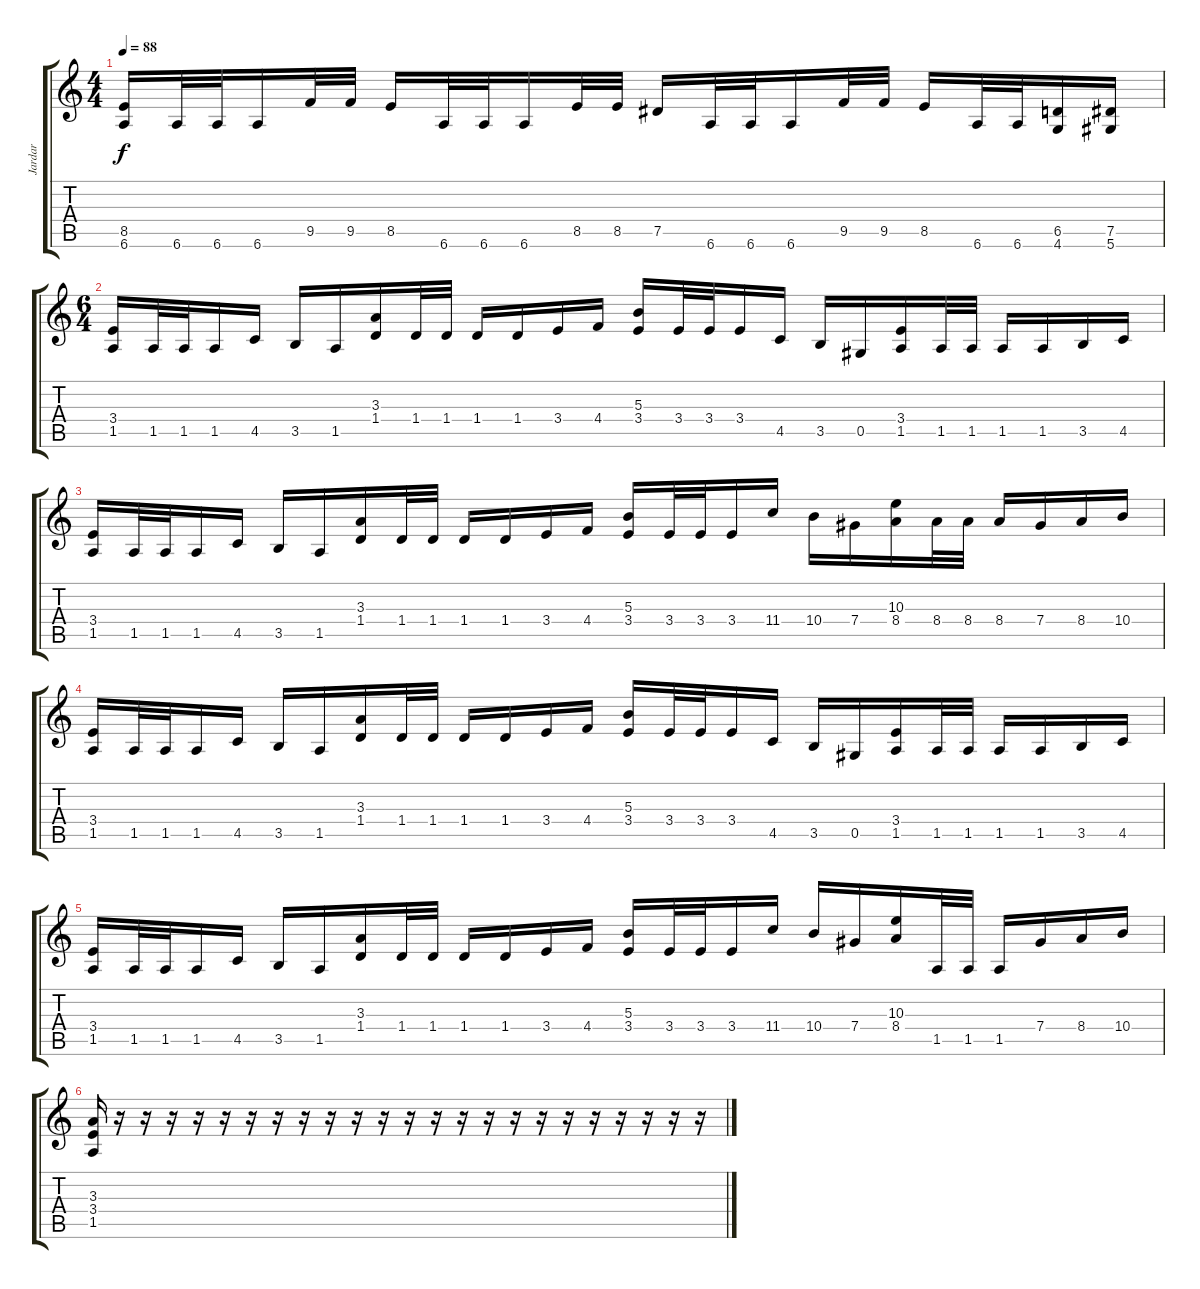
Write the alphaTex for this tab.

\track ("Jardar" "Jardar") {instrument distortionguitar}
\staff {score tabs}
\tuning (Eb4 Bb3 Gb3 Db3 Ab2 Eb2) {hide}
\ts (4 4)
\tempo 88
\clef g2
\ks c
(8.5 6.6).16{dy f} 6.6.32 6.6.32 6.6.16 9.5.32 9.5.32 8.5.16 6.6.32 6.6.32 6.6.16 8.5.32 8.5.32 7.5.16 6.6.32 6.6.32 6.6.16 9.5.32 9.5.32 8.5.16 6.6.32 6.6.32 (6.5 4.6).16 (7.5 5.6).16 |
\ts (6 4)
(3.4 1.5).16 1.5.32 1.5.32 1.5.16 4.5.16 3.5.16 1.5.16 (3.3 1.4).16 1.4.32 1.4.32 1.4.16 1.4.16 3.4.16 4.4.16 (5.3 3.4).16 3.4.32 3.4.32 3.4.16 4.5.16 3.5.16 0.5.16 (3.4 1.5).16 1.5.32 1.5.32 1.5.16 1.5.16 3.5.16 4.5.16 |
(3.4 1.5).16 1.5.32 1.5.32 1.5.16 4.5.16 3.5.16 1.5.16 (3.3 1.4).16 1.4.32 1.4.32 1.4.16 1.4.16 3.4.16 4.4.16 (5.3 3.4).16 3.4.32 3.4.32 3.4.16 11.4.16 10.4.16 7.4.16 (10.3 8.4).16 8.4.32 8.4.32 8.4.16 7.4.16 8.4.16 10.4.16 |
(3.4 1.5).16 1.5.32 1.5.32 1.5.16 4.5.16 3.5.16 1.5.16 (3.3 1.4).16 1.4.32 1.4.32 1.4.16 1.4.16 3.4.16 4.4.16 (5.3 3.4).16 3.4.32 3.4.32 3.4.16 4.5.16 3.5.16 0.5.16 (3.4 1.5).16 1.5.32 1.5.32 1.5.16 1.5.16 3.5.16 4.5.16 |
(3.4 1.5).16 1.5.32 1.5.32 1.5.16 4.5.16 3.5.16 1.5.16 (3.3 1.4).16 1.4.32 1.4.32 1.4.16 1.4.16 3.4.16 4.4.16 (5.3 3.4).16 3.4.32 3.4.32 3.4.16 11.4.16 10.4.16 7.4.16 (10.3 8.4).16 1.5.32 1.5.32 1.5.16 7.4.16 8.4.16 10.4.16 |
(3.3 3.4 1.5).16 r.16 r.16 r.16 r.16 r.16 r.16 r.16 r.16 r.16 r.16 r.16 r.16 r.16 r.16 r.16 r.16 r.16 r.16 r.16 r.16 r.16 r.16 r.16
